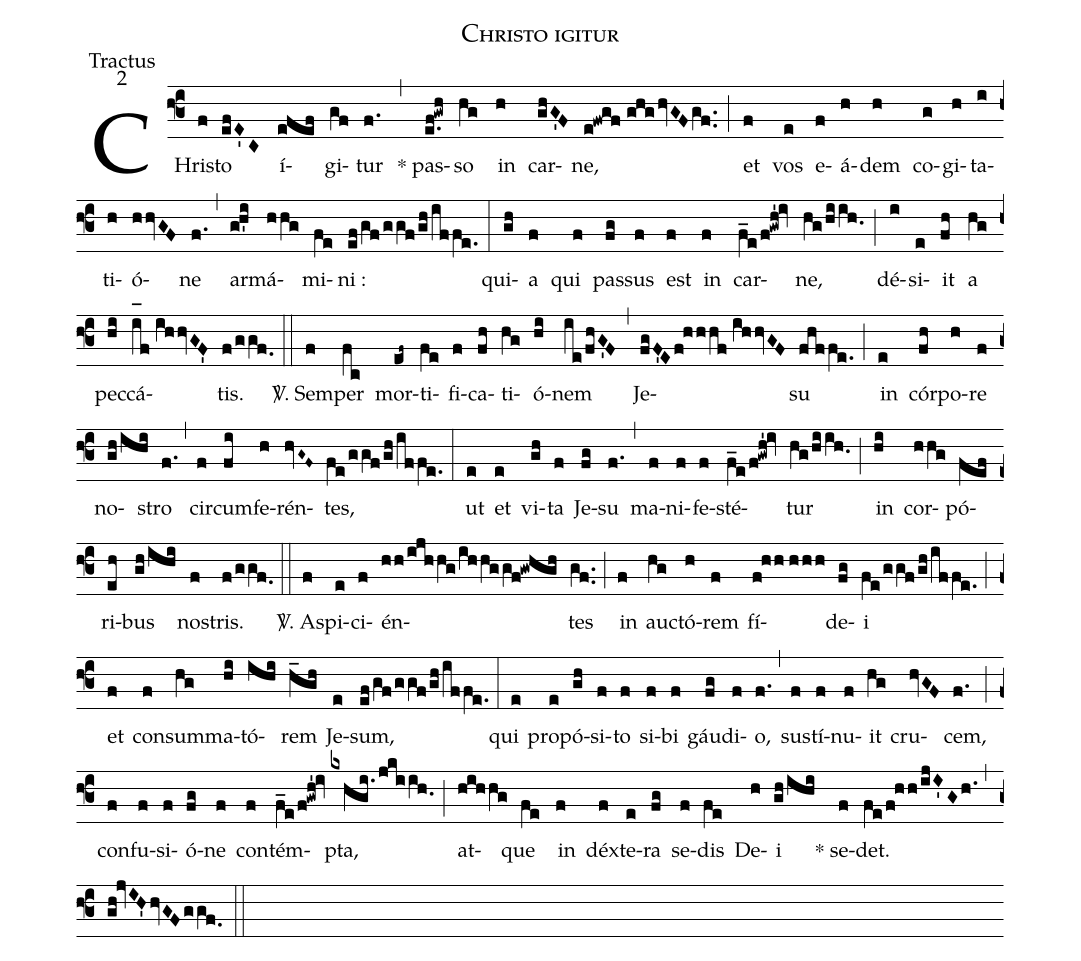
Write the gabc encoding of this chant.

name:Christo igitur;
office-part:Tractus;
mode:2;
%%
(f3) CHri(f)sto(efE'C) í(efef)gi(gf)tur(f.) (,) * pas(e.f!gwh)so(hg) in(h) car(ghG'F)ne,(e!fwgf//ghghvGFgf..) (;) et(f) vos(e) e(f)á(h)dem(h) co(g)gi(h)ta(i)ti(h)ó(hhvGF)ne(f.) (,) ar(gh'i)má(hhg)mi(fe)ni :(ef/gf/ggf/gh/!iffe.) (:) qui(gh)a(f) qui(f) pas(fg)sus(f) est(f) in(f) car(f_e/f!gwh'!iv)ne,(hg/hiih.0) (;) dé(i)si(e)it(fh) a(hg) pec(hi)cá(i_[oh:h]f//ihhvGF')tis.(f/ggf.0) (::)
<sp>V/</sp>. Sem(f)per(fc) mor(ef~)ti(fe)fi(f)ca(fh)ti(hg)ó(hi)nem(ie/fhG'F) (,) Je(fgF'Ef!hhhf//ihhvGF)su(fhffe.) (;) in(e) cór(fh)po(h)re(f) no(gh/ihi)stro(f.) (,) cir(f)cum(fi)fe(h)rén(hvG~F~)tes,(fe/ggf/gh/!iffe.) (:) ut(e) et(e) vi(gh)ta(f) Je(fg)su(f.) (,) ma(f)ni(f)fe(f)sté(f_e/f!gwh'!iv)tur(hg/hiih.0) (;) in(hi) cor(hhg)pó(fef)ri(eh)bus(gh/ihi) no(f)stris.(f/ggf.0) (::)
<sp>V/</sp>. A(f)spi(e)ci(f)én(hh/ijhhg/ihhggf!gwhgh)tes(gf..) (;) in(f) au(hg)ctó(h)rem(f) fí(f!hh//hhh)de(fg)i(fe/ggf/gh/iffe.) (;) et(f) con(f)sum(hg)ma(hi)tó(ihi)rem(h_gh) Je(e)sum,(ef/gf/ggf/gh/iffe.) (:) qui(e) pro(e)pó(gh)si(f)to(f) si(f)bi(f) gáu(fg)di(f)o,(f.) (,) sus(f)tí(f)nu(f)it(hg) cru(hvGF)cem,(f.) (;) con(f)fu(f)si(f)ó(fg)ne(f) con(f)tém(f_e/f!gwh'!iv)pta,(kxhgi.jkiih.0) (;) at(hihhg)que(fe) in(f) déx(f)te(e)ra(fg) se(f)dis(fe) De(h)i(gh/ihi) () * se(f)det.(fe/f!hh/ijI'Gh.) (,) (gh!jvIH'hvGFggf.0) (::)
